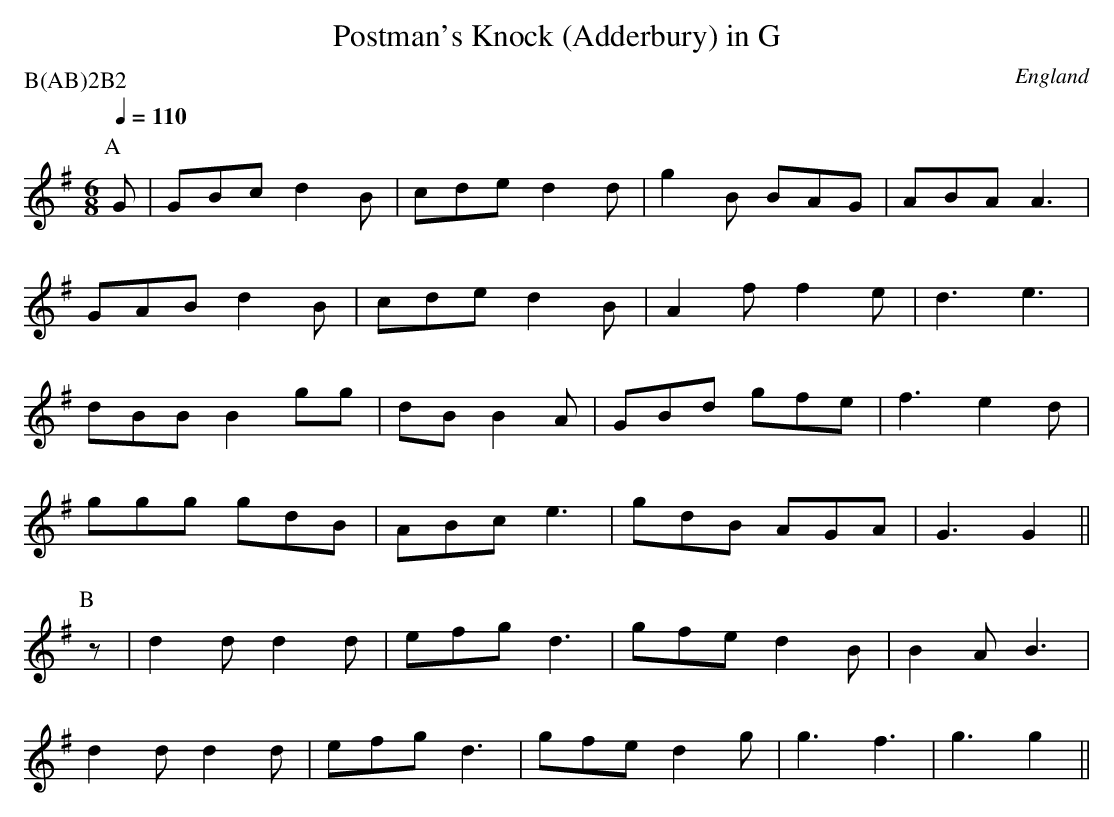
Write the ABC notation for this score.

X:1
T:Postman's Knock (Adderbury) in G
O:England
L:1/8
M:6/8
P:B(AB)2B2
Q:1/4=110
K:G major
P:A
G|GBc d2B|cde d2d|g2B BAG |ABA A3 |
GAB d2B|cde d2B|A2 f f2 e |  d3 e3 |
dBB B2gg|dB B2A|GBd gfe |f3 e2d |
ggg gdB|ABc e3|gdB AGA|G3 G2 ||
P:B
z|d2d d2d|efg d3 |gfe d2B |B2A B3 |
d2d d2d|efg d3 |gfe d2g |g3 f3 |g3 g2||
